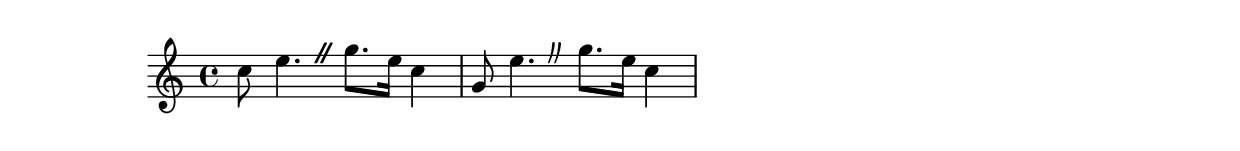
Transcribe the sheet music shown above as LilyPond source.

%% DO NOT EDIT this file manually; it was automatically
%% generated from the LilyPond Snippet Repository
%% (http://lsr.di.unimi.it).
%%
%% Make any changes in the LSR itself, or in
%% `Documentation/snippets/new/`, then run
%% `scripts/auxiliar/makelsr.pl`.
%%
%% This file is in the public domain.

\version "2.24.0"

\header {
  lsrtags = "expressive-marks, tweaks-and-overrides"

  texidoc = "
Caesura marks can be created by overriding the @code{'text} property of
the @code{BreathingSign} object.

A curved caesura mark is also available.
"

  doctitle = "Inserting a caesura"
} % begin verbatim


\relative c'' {
  \override BreathingSign.text = \markup {
    \musicglyph "scripts.caesura.straight"
  }
  c8 e4. \breathe g8. e16 c4

  \override BreathingSign.text = \markup {
    \musicglyph "scripts.caesura.curved"
  }
  g8 e'4. \breathe g8. e16 c4
}
